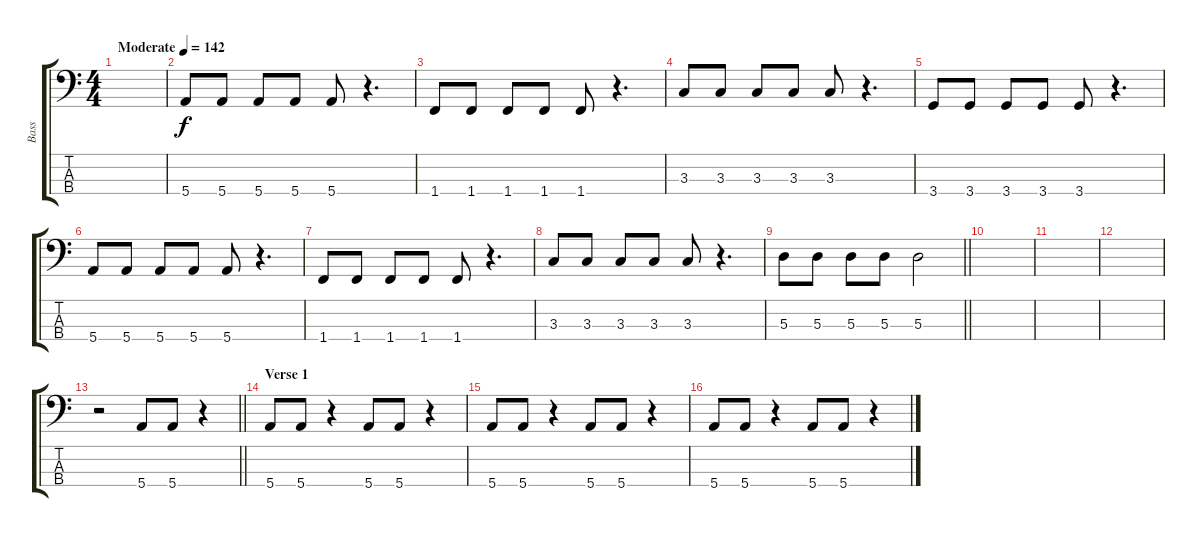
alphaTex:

\track ("Bass" "Bass") {instrument electricbassfinger}
\staff {score tabs}
\tuning (G2 D2 A1 E1) {hide}
\ts (4 4)
\tempo (142 "Moderate")
\clef f4
\ks c
|
5.4.8 5.4.8 5.4.8 5.4.8 5.4.8 r.4{d} |
1.4.8 1.4.8 1.4.8 1.4.8 1.4.8 r.4{d} |
3.3.8 3.3.8 3.3.8 3.3.8 3.3.8 r.4{d} |
3.4.8 3.4.8 3.4.8 3.4.8 3.4.8 r.4{d} |
5.4.8 5.4.8 5.4.8 5.4.8 5.4.8 r.4{d} |
1.4.8 1.4.8 1.4.8 1.4.8 1.4.8 r.4{d} |
3.3.8 3.3.8 3.3.8 3.3.8 3.3.8 r.4{d} |
\barLineRight lightlight
5.3.8 5.3.8 5.3.8 5.3.8 5.3.2 |
\section ("" "")
|
|
|
\barLineRight lightlight
r.2 5.4.8 5.4.8 r.4 |
\section ("" "Verse 1")
5.4.8 5.4.8 r.4 5.4.8 5.4.8 r.4 |
5.4.8 5.4.8 r.4 5.4.8 5.4.8 r.4 |
5.4.8 5.4.8 r.4 5.4.8 5.4.8 r.4
